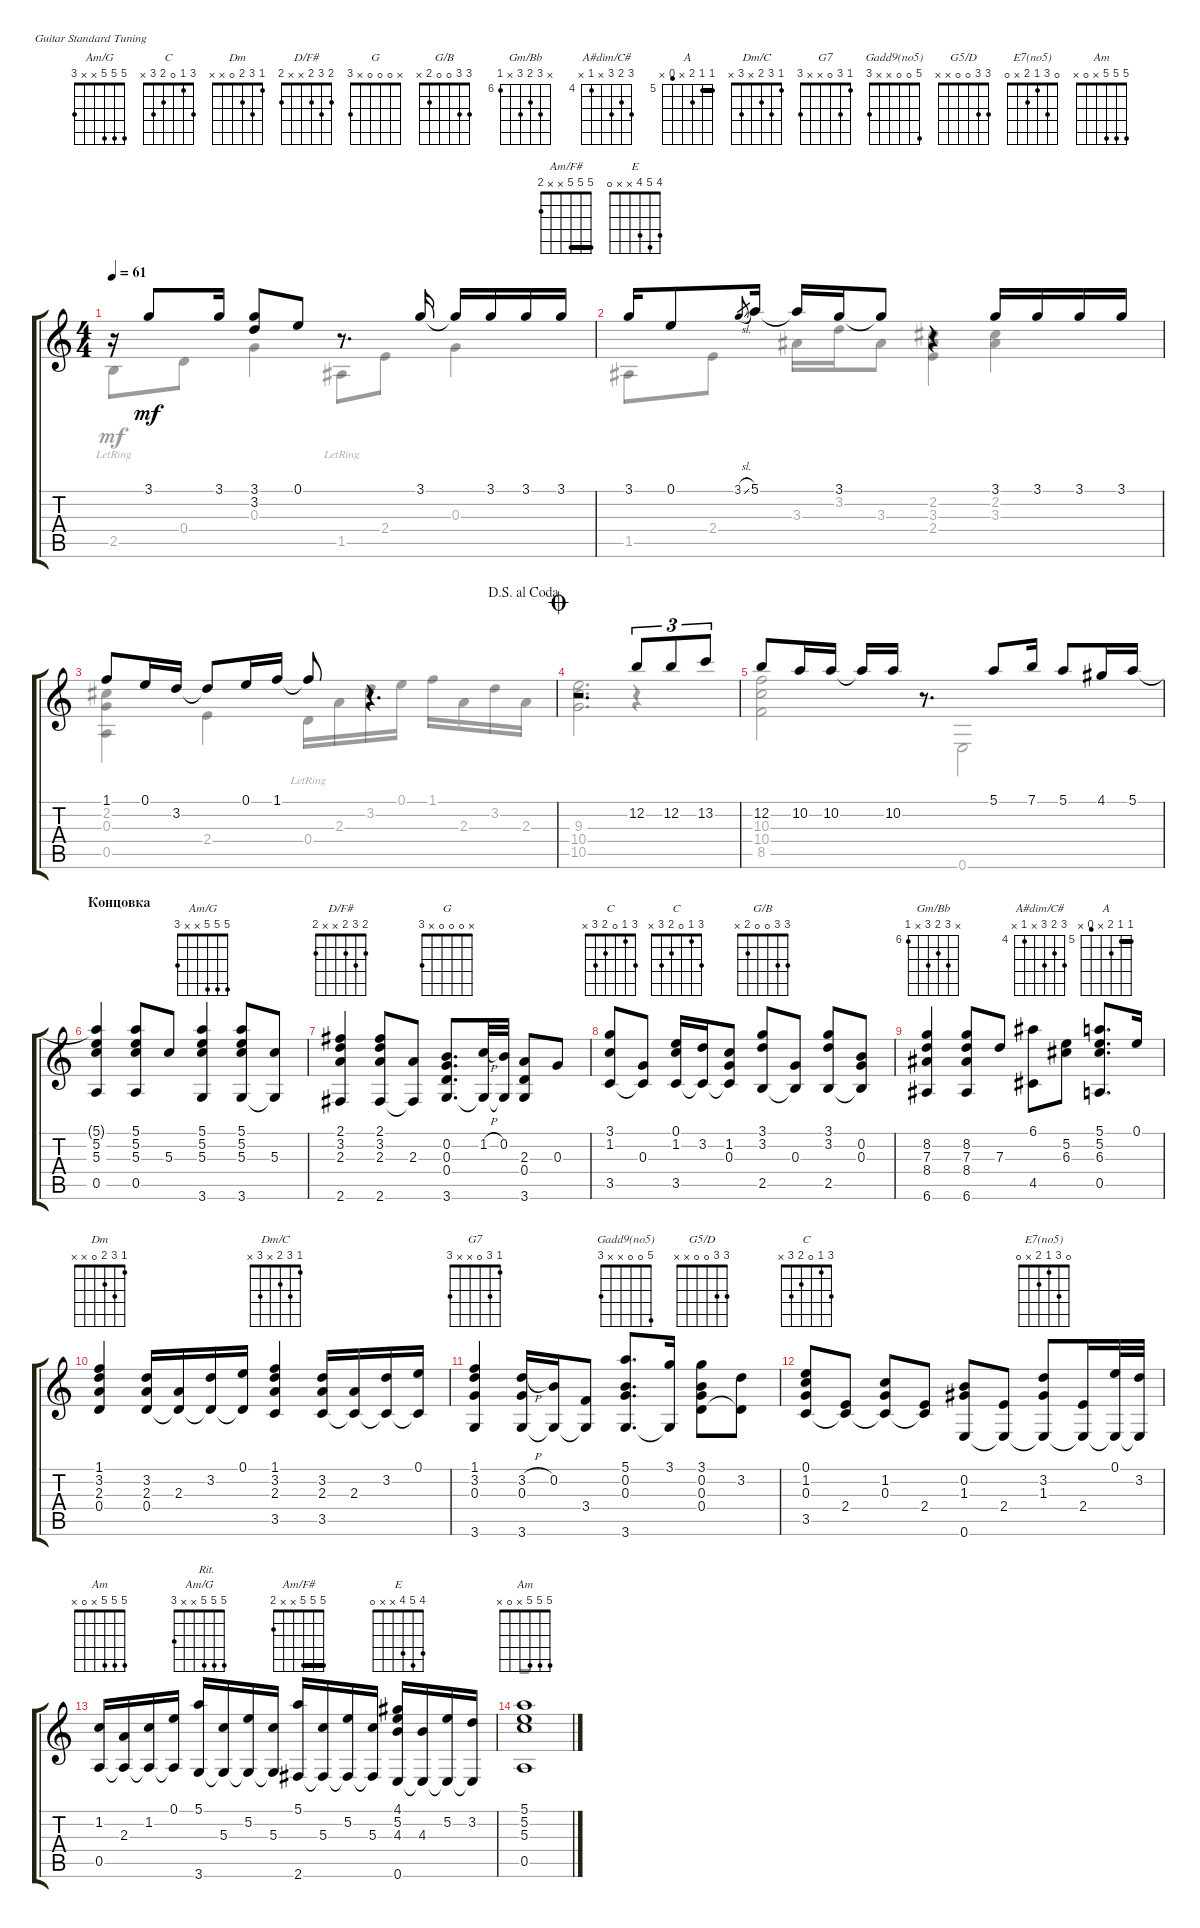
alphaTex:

\defaultSystemsLayout 4
\bracketExtendMode groupsimilarinstruments
\firstSystemTrackNameOrientation horizontal
\otherSystemsTrackNameOrientation horizontal
\chordDiagramsInScore
\track "" {instrument acousticguitarsteel}
\staff {score tabs}
\tuning (E4 B3 G3 D3 A2 E2)
\chord ("Am/G" 5 5 5 x x 3)
\chord ("C" 0 1 0 2 3 x)
\chord ("Dm" 1 3 2 0 x x)
\chord ("D/F#" 2 3 2 x x 2)
\chord ("G" x 0 0 0 x 3)
\chord ("C" 3 1 0 2 3 x)
\chord ("G/B" 3 3 0 0 2 x)
\chord ("Gm/Bb" x 8 7 8 x 6) {firstfret 6}
\chord ("A#dim/C#" 6 5 6 x 4 x) {firstfret 4}
\chord ("A" 5 5 6 x 4 x) {firstfret 5 barre 5}
\chord ("Dm/C" 1 3 2 x 3 x)
\chord ("G7" 1 3 0 x x 3)
\chord ("Gadd9(no5)" 5 0 0 x x 3)
\chord ("G5/D" 3 3 0 0 x x)
\chord ("E7(no5)" 0 3 1 2 x 0)
\chord ("Am" 0 1 2 2 0 x)
\chord ("Am/F#" 5 5 5 x x 2) {barre (5 5)}
\chord ("E" 4 5 4 x x 0)
\chord ("Am" 5 5 5 x 0 x) {showfingering false}
\voice
\ts (4 4)
\tempo 61
\clef g2
\ks c
r.16{dy mf} 3.1.8 3.1.16 (3.1 3.2).8 0.1.8 r.8{d} 3.1.16 3.1{t}.16 3.1.16 3.1.16 3.1.16 |
3.1.16 0.1.8 3.1{sl}.8{gr} 5.1.16 5.1{t}.16 3.1.16 3.1{t}.8 r.4 3.1.16 3.1.16 3.1.16 3.1.16 |
\jump dalsegnoalcoda
1.1.8 0.1.16 3.2.16 3.2{t}.8 0.1.16 1.1.16 1.1{t}.8 r.4{d} |
\jump coda
r.2{d} 12.2.8{tu (3 2)} 12.2.8{tu (3 2)} 13.2.8{tu (3 2)} |
12.2.8 10.2.16 10.2.16 10.2{t}.16 10.2.16 r.8{d} 5.1.8 7.1.16 5.1.8 4.1.16 5.1.16 |
\section ("" "Концовка")
(5.3 5.2 0.5 5.1{t}).4 (5.2 5.1 5.3 0.5).8 5.3.8 (5.2 5.1 3.6 5.3).4{ch "Am/G"} (5.2 5.1 3.6 5.3).8 (5.3 3.6{t}).8 |
(2.1 3.2 2.6 2.3).4{ch "D/F#"} (2.1 3.2 2.6 2.3).8 (2.3 2.6{t}).8 (0.2 0.3 0.4 3.6).8{d ch "G"} (1.2{h} 3.6{t}).32 (0.2 3.6{t}).32 (2.3 0.4 3.6).8 0.3.8 |
(3.1 1.2 3.5).8{ch "C"} (0.3 3.5{t}).8 (0.1 1.2 3.5).16{ch "C"} (3.2 3.5{t}).16 (1.2 0.3 3.5{t}).8 (2.5 3.1 3.2).8{ch "G/B"} (0.3 2.5{t}).8 (3.1 3.2 2.5).8 (0.2 0.3 2.5{t}).8 |
(8.2 7.3 8.4 6.6).4{ch "Gm/Bb"} (8.2 7.3 8.4 6.6).8 7.3.8 (6.1 4.5).8{ch "A#dim/C#"} (5.2 6.3).8 (5.1 5.2 6.3 0.5).8{d ch "A"} 0.1.16 |
(1.1 3.2 2.3 0.4).4{ch "Dm"} (0.4 3.2 2.3).16 (2.3 0.4{t}).16 (3.2 0.4{t}).16 (0.1 0.4{t}).16 (1.1 3.2 2.3 3.5).4{ch "Dm/C"} (3.2 2.3 3.5).16 (2.3 3.5{t}).16 (3.2 3.5{t}).16 (0.1 3.5{t}).16 |
(1.1 3.2 0.3 3.6).4{ch "G7"} (3.2{h} 0.3 3.6).16 (0.2 3.6{t}).16 (3.4 3.6{t}).8 (3.6 5.1 0.2 0.3).8{d ch "Gadd9(no5)"} (3.1 3.6{t}).16 (0.3 0.2 3.1 0.4).8{ch "G5/D"} (3.2 0.4{t}).8 |
\scale
0.407079 (0.1 1.2 0.3 3.5).8{ch "C"} (2.4 3.5{t}).8 (1.2 0.3 3.5{t}).8 (2.4 3.5{t}).8 (0.2 1.3 0.6).8 (2.4 0.6{t}).8 (3.2 1.3 0.6{t}).8{ch "E7(no5)"} (2.4 0.6{t}).16 (0.1 0.6{t}).32 (3.2 0.6{t}).32 |
\tempo (54 0.25 hide)
\tempo (47 0.5 hide)
\tempo (47 0.75 hide)
\tempo (30 0.881119 hide)
\scale
0.473542 (1.2 0.5).16{ch "Am"} (2.3 0.5{t}).16 (1.2 0.5{t}).16 (0.1 0.5{t}).16 (5.1 3.6).16{ch "Am/G" txt "Rit."} (5.3 3.6{t}).16 (5.2 3.6{t}).16 (5.3 3.6{t}).16 (5.1 2.6).16{ch "Am/F#"} (5.3 2.6{t}).16 (5.2 2.6{t}).16 (5.3 2.6{t}).16 (4.3 5.2 4.1 0.6).16{ch "E"} (4.3 0.6{t}).16 (5.2 0.6{t}).16 (3.2 0.6{t}).16 |
\scale
0.11943 (5.1 5.2 5.3 0.5).1{ch "Am"}
\voice
\clef g2
\ottava regular
\simile none
\ks c
2.5{lr}.8{dy mf} 0.4.8 0.3.4 1.5{lr}.8 2.4.8 0.3.4 |
1.5.8 2.4.8 3.3.16 3.2.16 3.3.8 (2.4 2.2 3.3).4 (3.3 2.2).4 |
(2.2 0.3 0.5).4 2.4.4 0.4{lr}.16 2.3.16 3.2.16 0.1.16 1.1.16 2.3.16 3.2.16 2.3.16 |
(9.3 10.4 10.5).2{d} r.4 |
(8.5 10.4 10.3).2 0.6.2 |
|
|
|
|
|
|
\scale
0.407079 |
\scale
0.473542 |
\scale
0.11943 r.1
